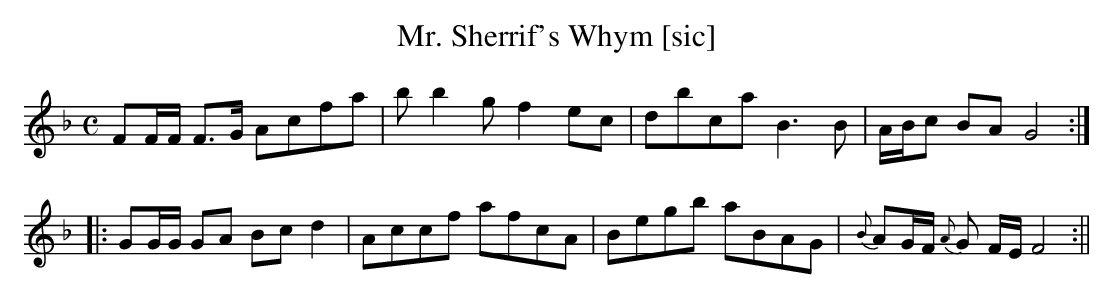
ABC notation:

X:1
T:Mr. Sherrif's Whym [sic]
M:C
L:1/8
K:F
FF/F/ F>G Acfa|b b2 g f2 ec|dbca B3B|A/B/c BA G4:|
|:GG/G/ GA Bc d2|Accf afcA|Begb aBAG|{B}AG/F/ {A}G F/E/ F4:||
